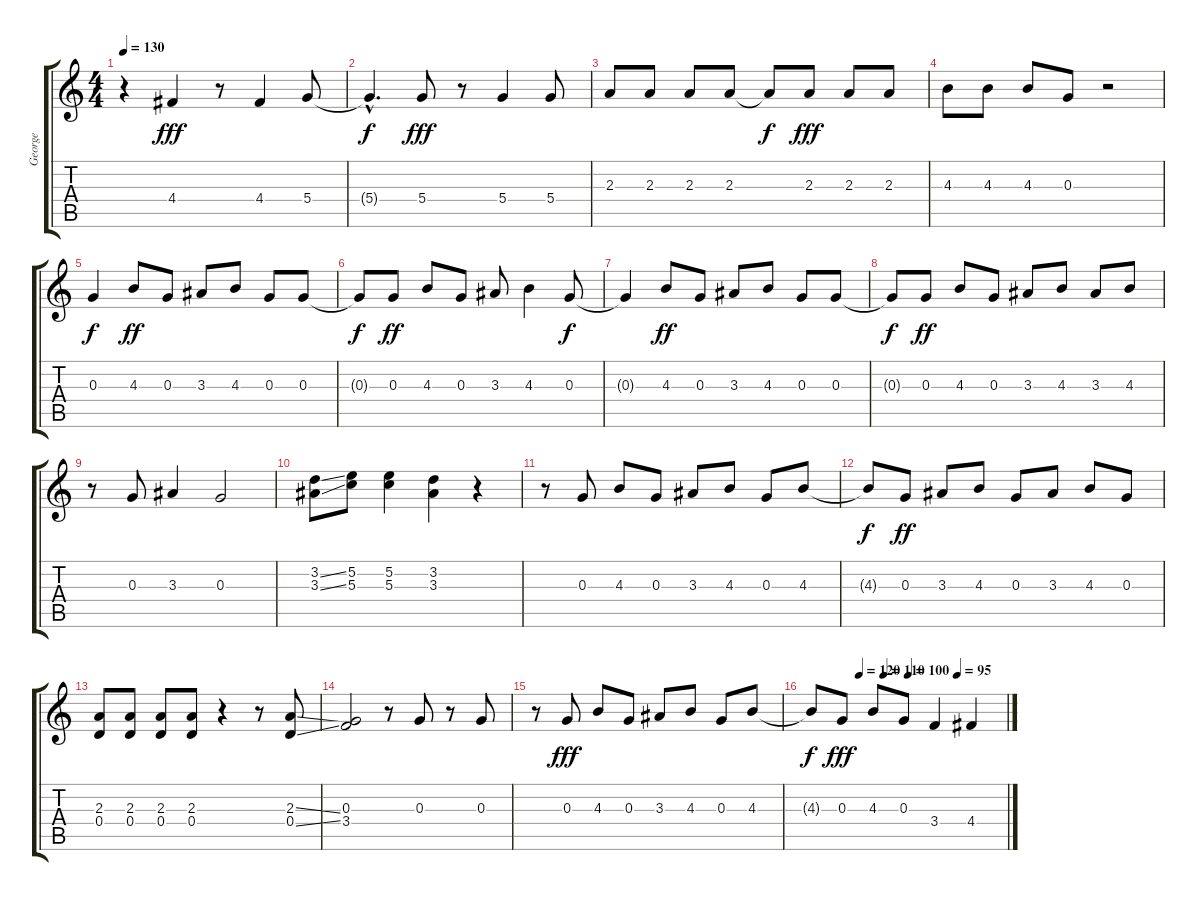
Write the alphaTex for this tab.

\track ("George" "George") {instrument electricguitarclean}
\staff {score tabs}
\tuning (E4 B3 G3 D3 A2 E2) {hide}
\ts (4 4)
\tempo 130
\clef g2
\ks c
r.4{dy fff} 4.4.4 r.8 4.4.4 5.4.8 |
5.4{hac t}.4{d dy f} 5.4.8{dy fff} r.8 5.4.4 5.4.8 |
2.3.8 2.3.8 2.3.8 2.3.8 2.3{t}.8{dy f} 2.3.8{dy fff} 2.3.8 2.3.8 |
4.3.8 4.3.8 4.3.8 0.3.8 r.2 |
0.3.4{dy f} 4.3.8{dy ff} 0.3.8 3.3.8 4.3.8 0.3.8 0.3.8 |
0.3{t}.8{dy f} 0.3.8{dy ff} 4.3.8 0.3.8 3.3.8 4.3.4 0.3.8{dy f} |
0.3{t}.4 4.3.8{dy ff} 0.3.8 3.3.8 4.3.8 0.3.8 0.3.8 |
0.3{t}.8{dy f} 0.3.8{dy ff} 4.3.8 0.3.8 3.3.8 4.3.8 3.3.8 4.3.8 |
r.8 0.3.8 3.3.4 0.3.2 |
(3.2{ss} 3.3{ss}).8 (5.2 5.3).8 (5.2 5.3).4 (3.2 3.3).4 r.4 |
r.8 0.3.8 4.3.8 0.3.8 3.3.8 4.3.8 0.3.8 4.3.8 |
4.3{t}.8{dy f} 0.3.8{dy ff} 3.3.8 4.3.8 0.3.8 3.3.8 4.3.8 0.3.8 |
(2.3 0.4).8 (2.3 0.4).8 (2.3 0.4).8 (2.3 0.4).8 r.4 r.8 (2.3{ss} 0.4{ss}).8 |
(0.3 3.4).2 r.8 0.3.8 r.8 0.3.8 |
r.8{volume 16} 0.3.8{dy fff} 4.3.8 0.3.8 3.3.8 4.3.8 0.3.8 4.3.8 |
\tempo (120 0.25)
\tempo (110 0.375)
\tempo (100 0.5)
\tempo (95 0.75)
4.3{t}.8{dy f} 0.3.8{dy fff} 4.3.8 0.3.8 3.4.4 4.4.4
